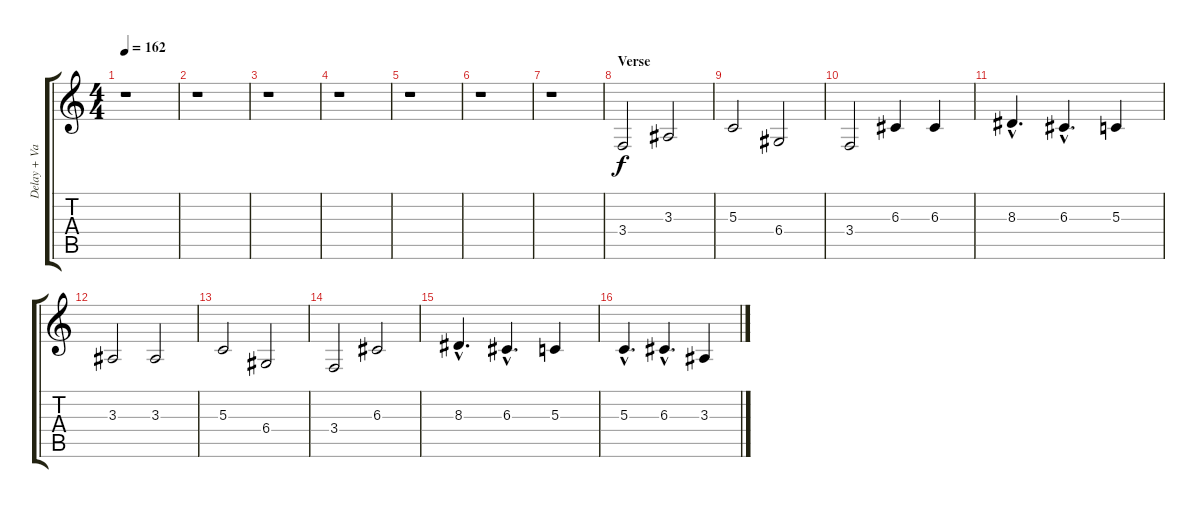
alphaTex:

\track ("Delay + Various" "Delay + Va") {instrument pad8sweep}
\staff {score tabs}
\tuning (E4 B3 G3 D3 A2 E2) {hide}
\ts (4 4)
\tempo 162
\clef g2
\ks c
r.1{dy f} |
r.1 |
r.1 |
r.1 |
r.1 |
r.1 |
r.1 |
\section ("" "Verse")
3.4.2 3.3.2 |
5.3.2 6.4.2 |
3.4.2 6.3.4 6.3.4 |
8.3{hac}.4{d} 6.3{hac}.4{d} 5.3.4 |
3.3.2 3.3.2 |
5.3.2 6.4.2 |
3.4.2 6.3.2 |
8.3{hac}.4{d} 6.3{hac}.4{d} 5.3.4 |
\section ("" "")
5.3{hac}.4{d} 6.3{hac}.4{d} 3.3.4
